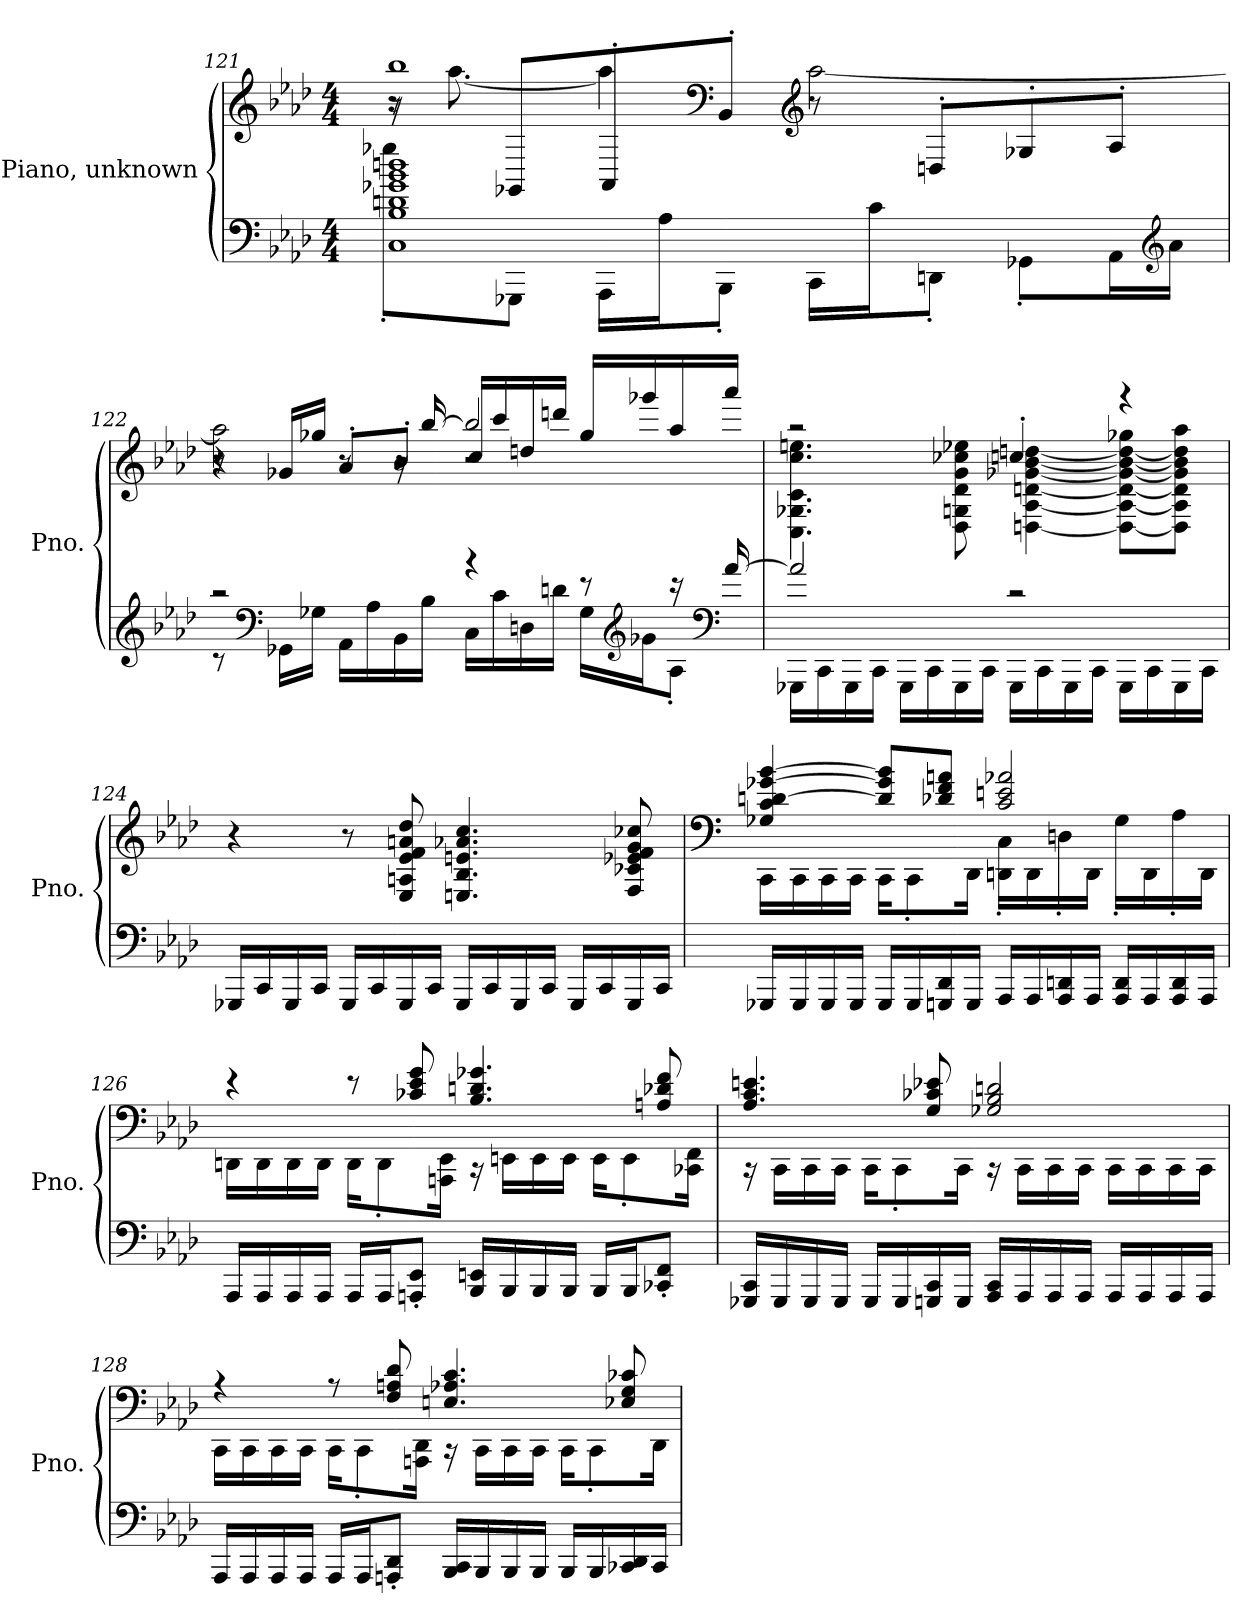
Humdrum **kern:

**kern	**kern
*part1	*part1
*staff2	*staff1
*I"Piano, unknown	*
*I'Pno.	*
*clefF4	*clefG2
*k[b-e-a-d-]	*k[b-e-a-d-]
*M4/4	*M4/4
=121	=121
*^	*^
*	*	*	*^
1C 1B- 1dn 1g-X 1b- 1ddn	8gg-X'\L	1bb-	16r	8r
.	.	.	[8.aa-\	.
.	8GGG-X\J	.	.	8GG-X/L
.	16AAA-\LL	.	4aa-\]	8AA-'/
.	16A-\J	.	.	.
*	*	*clefF4	*	*
.	8BBB-'\J	.	.	8BB-'/J
*	*	*clefG2	*	*
.	16CC\LL	.	[2aa-\	8r
.	16c\J	.	.	.
.	8DDn'\J	.	.	8Dn'/L
.	8GG-X'\L	.	.	8G-X'/
.	16AA-\L	.	.	8A-'/J
*clefG2	*	*	*	*
.	16a-\JJ	.	.	.
!!LO:LB:g=z	!!	!!
=122	=122	=122	=122	=122
2r	8r	4r	2aa-\]	8r
*clefF4	*	*	*	*
.	16GG-X\LL	.	.	16g-X/LL
.	16G-X\JJ	.	.	16gg-X/JJ
.	16AA-\LL	8r	.	8a-'/L
.	16A-\	.	.	.
.	16BB-\	16r	.	8b-'/J
.	16B-\JJ	[16bb-/	.	.
4r	16C\LL	2bb-/]	2r	16cc/LL
.	16c\	.	.	16ccc/
.	16Dn\	.	.	16ddn/
.	16dn\JJ	.	.	16dddn/JJ
8r	16G-\LL	.	.	16gg-/LL
*clefG2	*	*	*	*
.	16g-X\J	.	.	16ggg-X/
16r	8A-'\J	.	.	16aa-/
*clefF4	*	*	*	*
[16a-/	.	.	.	16aaa-/JJ
*	*	*	*v	*v
!!LO:LB:g=z
=123	=123	=123	=123
2a-/]	16GGG-X\LL	2r	4.C\ 4.G-X\ 4.c\ 4.cc\ 4.een\
.	16CC\	.	.
.	16GGG-\	.	.
.	16CC\JJ	.	.
.	16GGG-\LL	.	.
.	16CC\	.	.
.	16GGG-\	.	8D-\ 8Gn\ 8d-\ 8g\ 8cc-X\ 8ee-X\
.	16CC\JJ	.	.
2r	16GGG-\LL	4ccn'/	[4Dn\ [4A-\ [4dn\ [4g-X\ [4b-\ [4ddn\
.	16CC\	.	.
.	16GGG-\	.	.
.	16CC\JJ	.	.
.	16GGG-\LL	4r	8D\_ 8A-\_ 8d\_ 8g-\_ 8b-\_ 8dd\_ 8gg-X\L
.	16CC\	.	.
.	16GGG-\	.	8D\] 8A-\] 8d\] 8g-\] 8b-\] 8dd\] 8aa-\J
.	16CC\JJ	.	.
*v	*v	*	*
*	*v	*v
!!LO:PB:g=z
=124	=124
16GGG-X/LL	4r
16CC/	.
16GGG-/	.
16CC/JJ	.
16GGG-/LL	8r
16CC/	.
16GGG-/	8E-/ 8An/ 8e-/ 8f/ 8an/ 8dd-/
16CC/JJ	.
16GGG-/LL	4.En/ 4.B-/ 4.en/ 4.a-X/ 4.cc/
16CC/	.
16GGG-/	.
16CC/JJ	.
16GGG-/LL	.
16CC/	.
16GGG-/	8F/ 8c-X/ 8e-X/ 8f/ 8g/ 8cc-X/
16CC/JJ	.
!!LO:LB:g=z
=125	=125
*	*clefF4
*	*^
16GGG-X/LL	4G-X/ 4c/ [4dn/ [4g-X/ [4b-/	16CC\LL
16GGG-/	.	16CC\
16GGG-/	.	16CC\
16GGG-/JJ	.	16CC\JJ
16GGG-/LL	8d/] 8g-/] 8b-/]L	16CC\KL
16GGG-/	.	8CC'\
16GGGn/ 16DD-/	8d-X/ 8f/ 8an/J	.
16GGG/JJ	.	16DD-\Jk
16AAA-/LL	2c/ 2en/ 2a-X/	16DDn\' 16C\'LL
16AAA-/	.	16DD\
16AAA-/ 16DDn/	.	16Dn'\
16AAA-/JJ	.	16DD\JJ
16AAA-/ 16DD/LL	.	16G-'\LL
16AAA-/	.	16DD\
16AAA-/ 16DD/	.	16A-'\
16AAA-/JJ	.	16DD\JJ
!!LO:LB:g=z	!!
=126	=126	=126
16AAA-/LL	4r	16DDn\LL
16AAA-/	.	16DD\
16AAA-/	.	16DD\
16AAA-/JJ	.	16DD\JJ
16AAA-/LL	8r	16DD\KL
16AAA-/J	.	8DD'\
8AAAn/' 8EE-/'J	8c-X/ 8e-/ 8g/	.
.	.	16AAAn\ 16EE-\Jk
16BBB-/ 16EEn/LL	4.B-/ 4.dn/ 4.g-X/	16r
16BBB-/	.	16EEn\LL
16BBB-/	.	16EE\
16BBB-/JJ	.	16EE\JJ
16BBB-/LL	.	16EE\KL
16BBB-/J	.	8EE'\
8CC-X/' 8FF/'J	8An/ 8d-X/ 8f/	.
.	.	16CC-X\ 16FF\Jk
!!LO:LB:g=z	!!
=127	=127	=127
16GGG-X/ 16CC/LL	4.A-/ 4.c/ 4.en/	16r
16GGG-/	.	16CC\LL
16GGG-/	.	16CC\
16GGG-/JJ	.	16CC\JJ
16GGG-/LL	.	16CC\KL
16GGG-/	.	8CC'\
16GGGn/ 16CC/	8G/ 8c-X/ 8e-X/	.
16GGG/JJ	.	16CC\Jk
16AAA-/ 16CC/LL	2G-X/ 2B-/ 2dn/	16r
16AAA-/	.	16CC\LL
16AAA-/	.	16CC\
16AAA-/JJ	.	16CC\JJ
16AAA-/LL	.	16CC\LL
16AAA-/	.	16CC\
16AAA-/	.	16CC\
16AAA-/JJ	.	16CC\JJ
!!LO:LB:g=z	!!
=128	=128	=128
16AAA-/LL	4r	16CC\LL
16AAA-/	.	16CC\
16AAA-/	.	16CC\
16AAA-/JJ	.	16CC\JJ
16AAA-/LL	8r	16CC\KL
16AAA-/J	.	8CC'\
8AAAn/' 8DD-/'J	8F/ 8An/ 8d-/	.
.	.	16AAAn\ 16DD-\Jk
16BBB-/ 16CC/LL	4.En/ 4.A-X/ 4.c/	16r
16BBB-/	.	16CC\LL
16BBB-/	.	16CC\
16BBB-/JJ	.	16CC\JJ
16BBB-/LL	.	16CC\KL
16BBB-/	.	8CC'\
16CC-X/ 16DD-/	8E-X/ 8G/ 8c-X/	.
16CC-/JJ	.	16DD-\Jk
*	*v	*v
=	=
*-	*-
